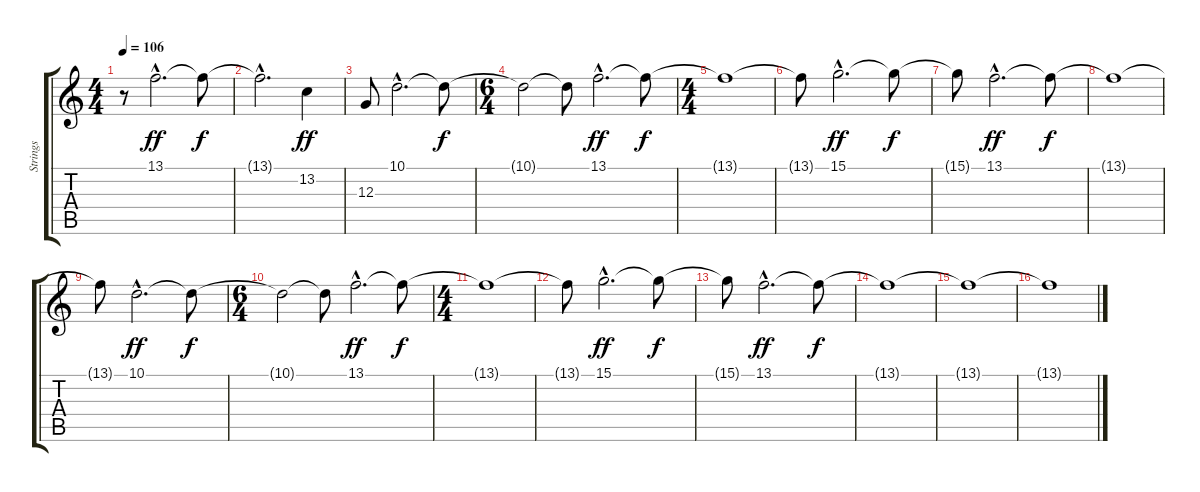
\track ("Strings" "Strings") {instrument stringensemble1}
\staff {score tabs}
\tuning (E4 B3 G3 D3 A2 E2) {hide}
\ts (4 4)
\tempo 106
\clef g2
\ks c
r.8{dy ff instrument stringensemble1} 13.1{hac}.2{d} 13.1{t}.8{dy f} |
13.1{hac t}.2{d} 13.2.4{dy ff} |
12.3.8 10.1{hac}.2{d} 10.1{t}.8{dy f} |
\ts (6 4)
10.1{t}.2 10.1{t}.8 13.1{hac}.2{d dy ff} 13.1{t}.8{dy f} |
\ts (4 4)
13.1{t}.1 |
13.1{t}.8 15.1{hac}.2{d dy ff} 15.1{t}.8{dy f} |
15.1{t}.8 13.1{hac}.2{d dy ff} 13.1{t}.8{dy f} |
13.1{t}.1 |
13.1{t}.8 10.1{hac}.2{d dy ff} 10.1{t}.8{dy f} |
\ts (6 4)
10.1{t}.2 10.1{t}.8 13.1{hac}.2{d dy ff} 13.1{t}.8{dy f} |
\ts (4 4)
13.1{t}.1 |
13.1{t}.8 15.1{hac}.2{d dy ff} 15.1{t}.8{dy f} |
15.1{t}.8 13.1{hac}.2{d dy ff} 13.1{t}.8{dy f} |
13.1{t}.1 |
13.1{t}.1 |
13.1{t}.1
